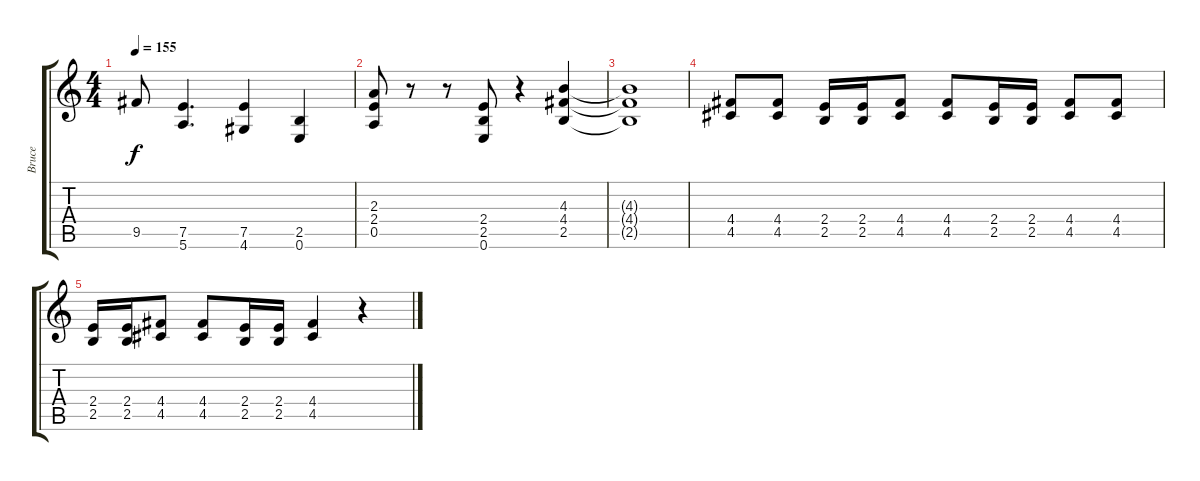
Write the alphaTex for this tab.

\track ("Bruce" "Bruce") {instrument acousticguitarsteel}
\staff {score tabs}
\tuning (E4 B3 G3 D3 A2 E2) {hide}
\ts (4 4)
\tempo 155
\clef g2
\ks c
9.5{t}.8{dy f} (7.5 5.6).4{d} (7.5 4.6).4 (2.5 0.6).4 |
(2.3 2.4 0.5).8 r.8 r.8 (2.4 2.5 0.6).8 r.4 (4.3 4.4 2.5).4 |
(4.3{t} 4.4{t} 2.5{t}).1 |
(4.4 4.5).8 (4.4 4.5).8 (2.4 2.5).16 (2.4 2.5).16 (4.4 4.5).8 (4.4 4.5).8 (2.4 2.5).16 (2.4 2.5).16 (4.4 4.5).8 (4.4 4.5).8 |
(2.4 2.5).16 (2.4 2.5).16 (4.4 4.5).8 (4.4 4.5).8 (2.4 2.5).16 (2.4 2.5).16 (4.4 4.5).4 r.4
